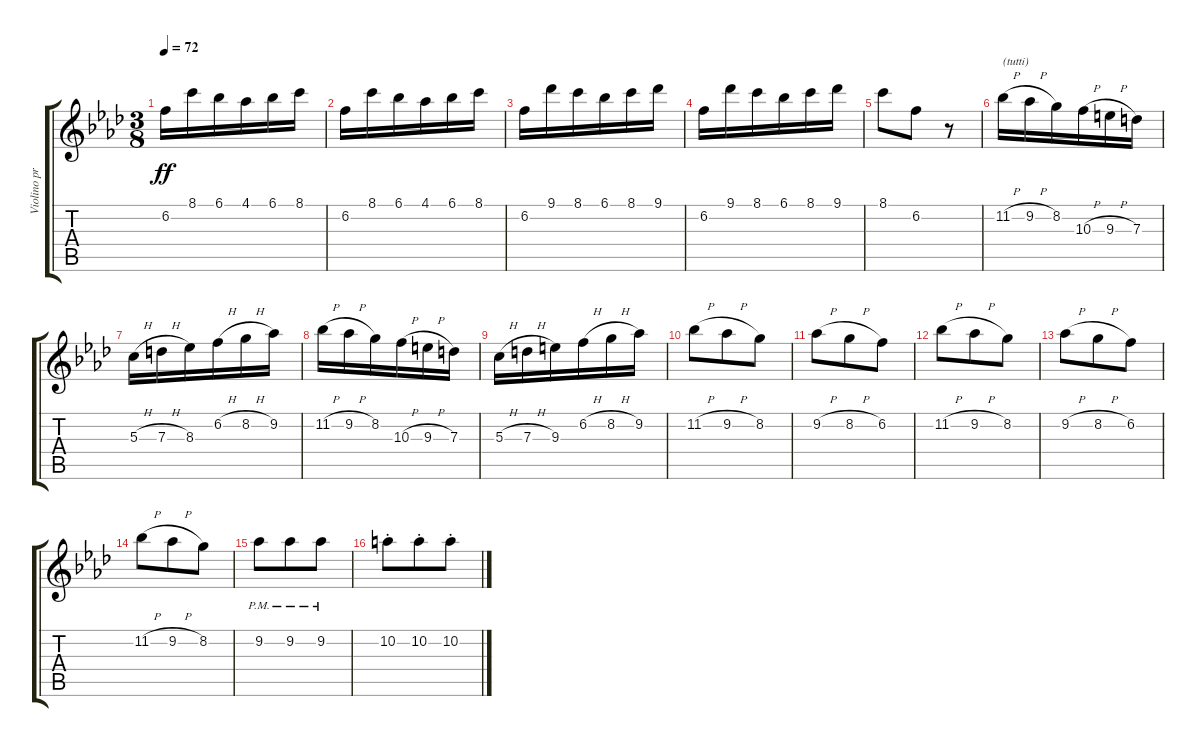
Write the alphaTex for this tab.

\track ("Violino principale" "Violino pr") {instrument overdrivenguitar}
\staff {score tabs}
\tuning (E4 B3 G3 D3 A2 E2) {hide}
\ts (3 8)
\tempo 72
\clef g2
\ks fminor
6.2.16{dy ff} 8.1.16 6.1.16 4.1.16 6.1.16 8.1.16 |
6.2.16 8.1.16 6.1.16 4.1.16 6.1.16 8.1.16 |
6.2.16 9.1.16 8.1.16 6.1.16 8.1.16 9.1.16 |
6.2.16 9.1.16 8.1.16 6.1.16 8.1.16 9.1.16 |
8.1.8 6.2.8 r.8 |
11.2{h}.16{txt "(tutti)"} 9.2{h}.16 8.2.16 10.3{h}.16 9.3{h}.16 7.3.16 |
5.3{h}.16 7.3{h}.16 8.3.16 6.2{h}.16 8.2{h}.16 9.2.16 |
11.2{h}.16 9.2{h}.16 8.2.16 10.3{h}.16 9.3{h}.16 7.3.16 |
5.3{h}.16 7.3{h}.16 9.3.16 6.2{h}.16 8.2{h}.16 9.2.16 |
11.2{h}.8 9.2{h}.8 8.2.8 |
9.2{h}.8 8.2{h}.8 6.2.8 |
11.2{h}.8 9.2{h}.8 8.2.8 |
9.2{h}.8 8.2{h}.8 6.2.8 |
11.2{h}.8 9.2{h}.8 8.2.8 |
9.2{pm}.8 9.2{pm}.8 9.2{pm}.8 |
10.2{st}.8 10.2{st}.8 10.2{st}.8
